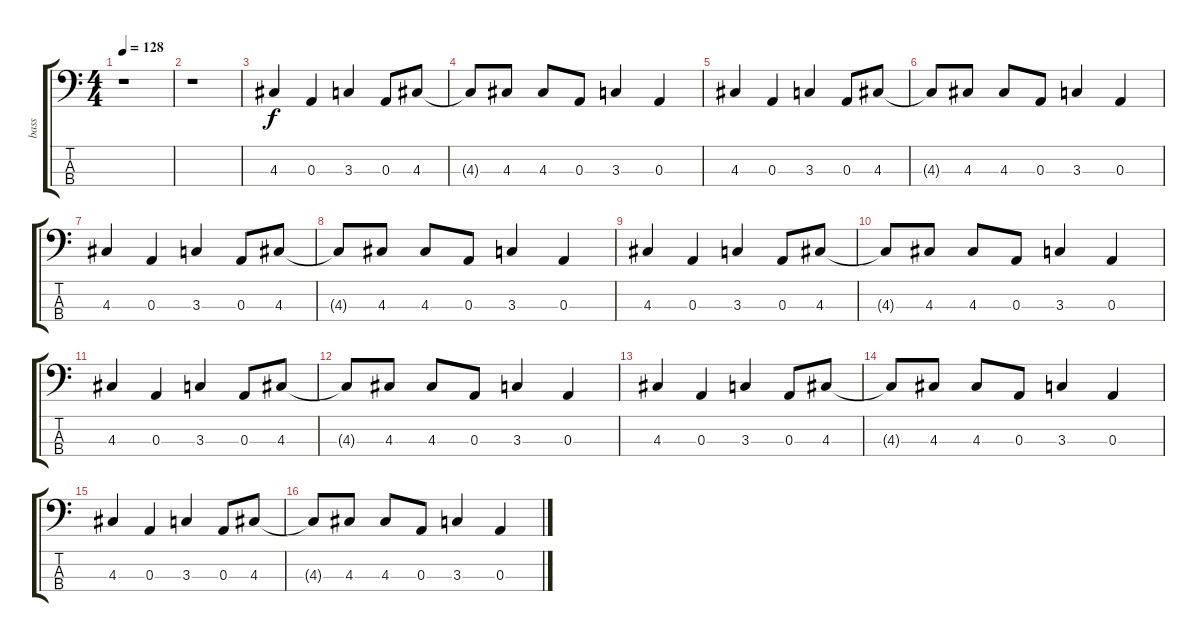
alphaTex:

\track ("bass" "bass") {instrument slapbass1}
\staff {score tabs}
\tuning (G2 D2 A1 E1) {hide}
\ts (4 4)
\tempo 128
\clef f4
\ks c
r.1{dy f instrument slapbass1} |
r.1 |
4.3.4 0.3.4 3.3.4 0.3.8 4.3.8 |
4.3{t}.8 4.3.8 4.3.8 0.3.8 3.3.4 0.3.4 |
4.3.4 0.3.4 3.3.4 0.3.8 4.3.8 |
4.3{t}.8 4.3.8 4.3.8 0.3.8 3.3.4 0.3.4 |
4.3.4 0.3.4 3.3.4 0.3.8 4.3.8 |
4.3{t}.8 4.3.8 4.3.8 0.3.8 3.3.4 0.3.4 |
4.3.4 0.3.4 3.3.4 0.3.8 4.3.8 |
4.3{t}.8 4.3.8 4.3.8 0.3.8 3.3.4 0.3.4 |
4.3.4 0.3.4 3.3.4 0.3.8 4.3.8 |
4.3{t}.8 4.3.8 4.3.8 0.3.8 3.3.4 0.3.4 |
4.3.4 0.3.4 3.3.4 0.3.8 4.3.8 |
4.3{t}.8 4.3.8 4.3.8 0.3.8 3.3.4 0.3.4 |
4.3.4 0.3.4 3.3.4 0.3.8 4.3.8 |
4.3{t}.8 4.3.8 4.3.8 0.3.8 3.3.4 0.3.4
